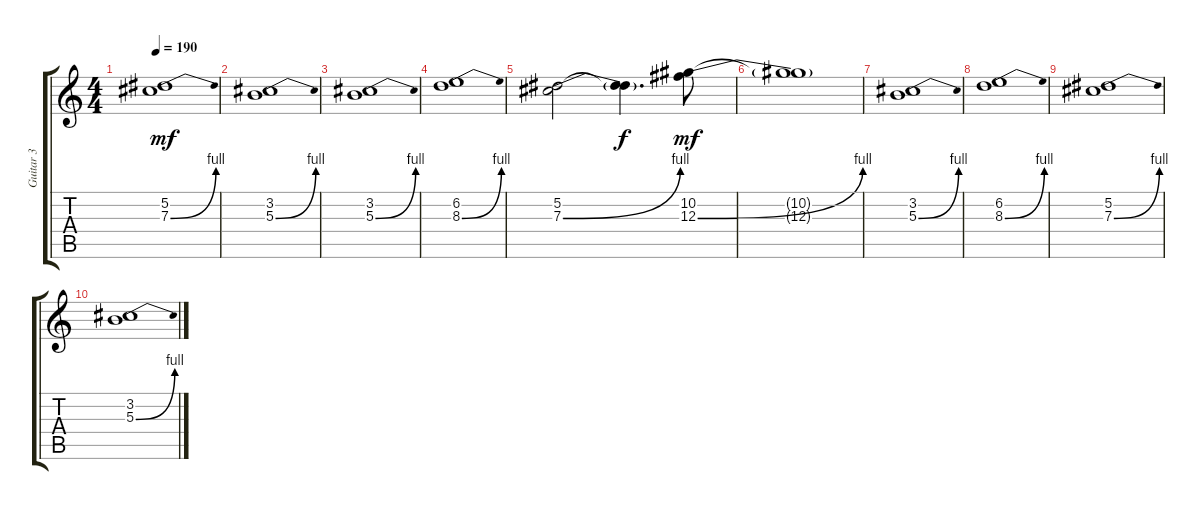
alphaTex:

\track ("Guitar 3" "Guitar 3") {instrument acousticguitarsteel}
\staff {score tabs}
\tuning (Eb4 Bb3 Gb3 Db3 Ab2 Db2) {hide}
\ts (4 4)
\tempo 190
\clef g2
\ks c
(5.2 7.3{be (bend 0 0 60 4)}).1{dy mf} |
(3.2 5.3{be (bend 0 0 60 4)}).1 |
(3.2 5.3{be (bend 0 0 60 4)}).1 |
(6.2 8.3{be (bend 0 0 60 4)}).1 |
(5.2 7.3{be (bend 0 0 60 4)}).2 (5.2{t} 7.3{t}).4{d dy f} (10.2 12.3{be (bend 0 0 60 4)}).8{dy mf} |
(10.2{t} 12.3{t}).1 |
(3.2 5.3{be (bend 0 0 60 4)}).1 |
(6.2 8.3{be (bend 0 0 60 4)}).1 |
(5.2 7.3{be (bend 0 0 60 4)}).1 |
(3.2 5.3{be (bend 0 0 60 4)}).1
